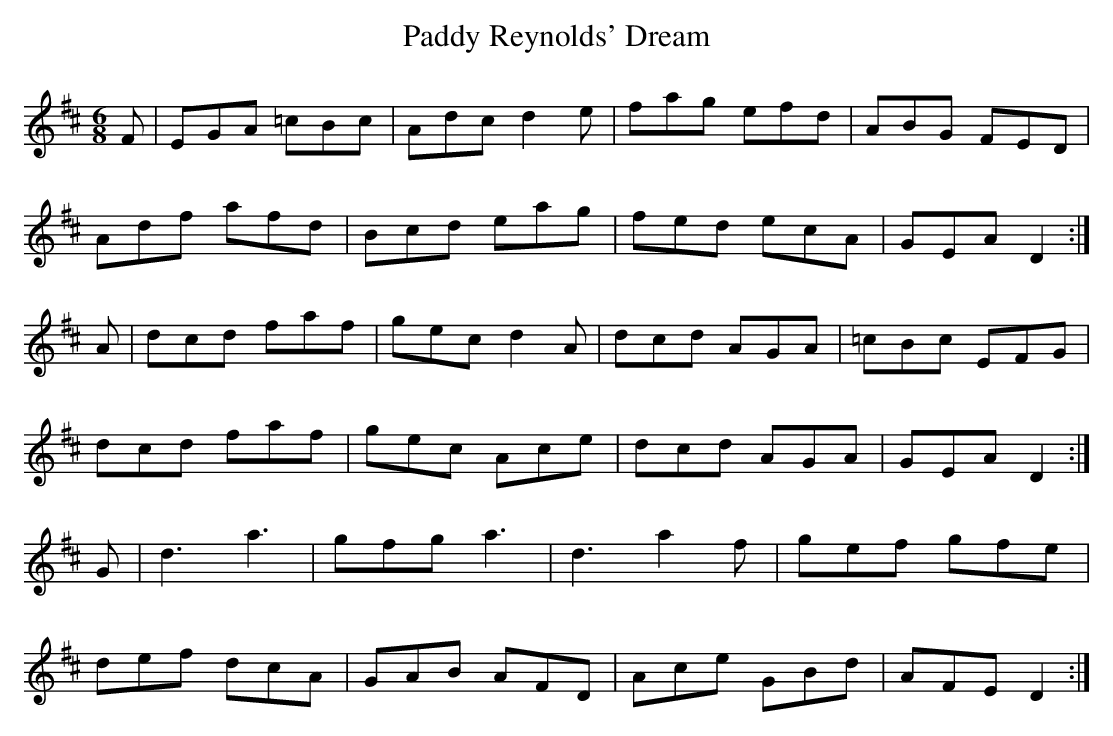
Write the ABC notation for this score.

X:1
T: Paddy Reynolds' Dream
M: 6/8
L: 1/8
K: D
F | EGA =cBc | Adc d2 e | fag efd | ABG FED |
Adf afd | Bcd eag | fed ecA | GEA D2 :|
A | dcd faf | gec d2 A | dcd AGA | =cBc EFG |
dcd faf | gec Ace | dcd AGA | GEA D2 :|
G | d3 a3 | gfg a3 | d3 a2 f | gef gfe |
def dcA | GAB AFD | Ace GBd | AFE D2 :|
